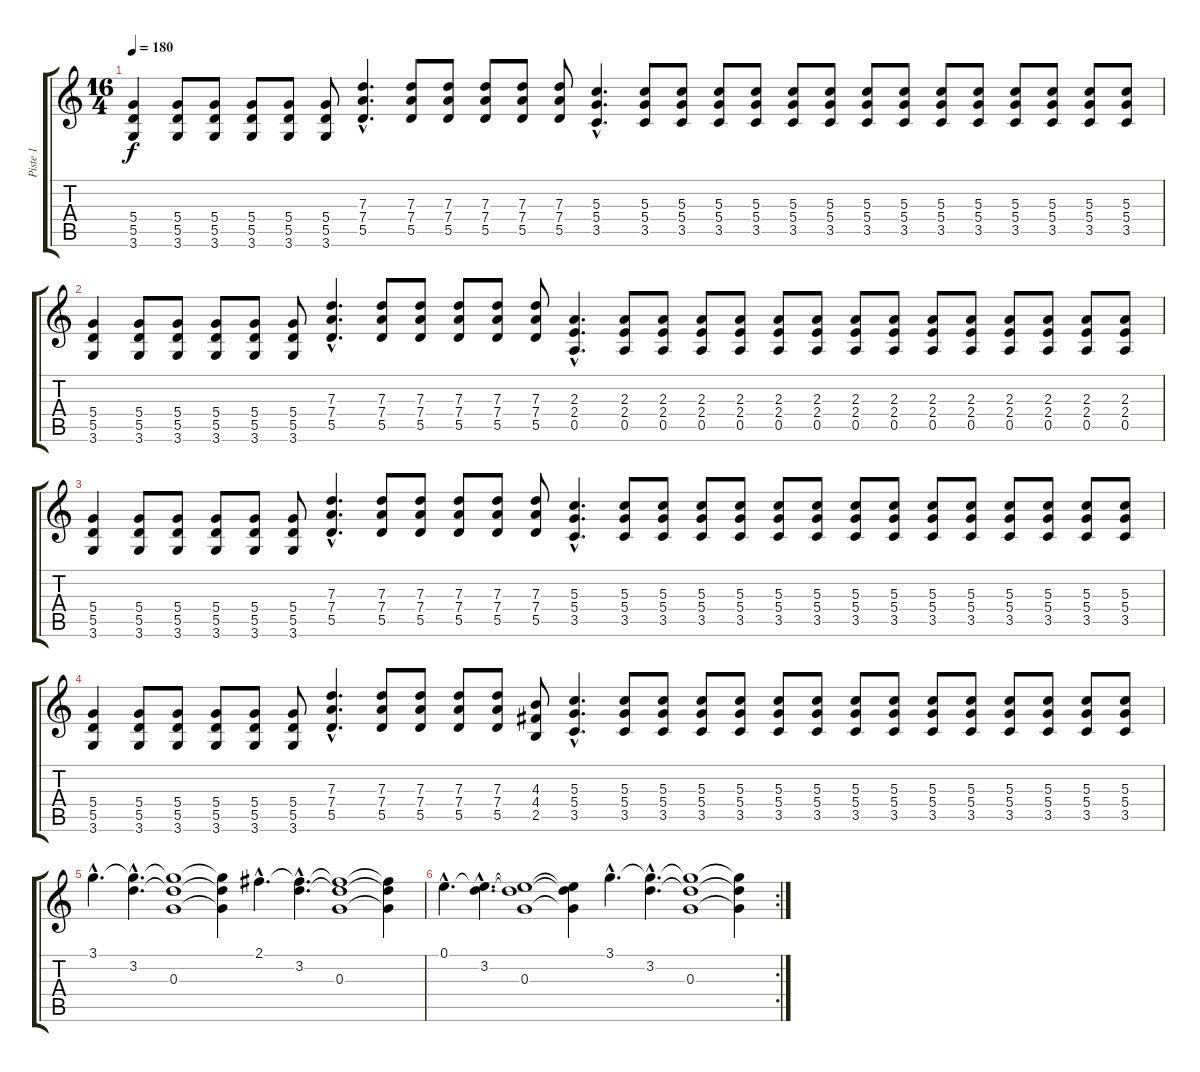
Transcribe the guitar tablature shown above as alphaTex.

\track ("Piste 1" "Piste 1") {instrument electricguitarmuted}
\staff {score tabs}
\tuning (E4 B3 G3 D3 A2 E2) {hide}
\ts (16 4)
\tempo 180
\clef g2
\ks c
(5.4 5.5 3.6).4{dy f} (5.4 5.5 3.6).8 (5.4 5.5 3.6).8 (5.4 5.5 3.6).8 (5.4 5.5 3.6).8 (5.4 5.5 3.6).8 (7.3{hac} 7.4{hac} 5.5{hac}).4{d} (7.3 7.4 5.5).8 (7.3 7.4 5.5).8 (7.3 7.4 5.5).8 (7.3 7.4 5.5).8 (7.3 7.4 5.5).8 (5.3{hac} 5.4{hac} 3.5{hac}).4{d} (5.3 5.4 3.5).8 (5.3 5.4 3.5).8 (5.3 5.4 3.5).8 (5.3 5.4 3.5).8 (5.3 5.4 3.5).8 (5.3 5.4 3.5).8 (5.3 5.4 3.5).8 (5.3 5.4 3.5).8 (5.3 5.4 3.5).8 (5.3 5.4 3.5).8 (5.3 5.4 3.5).8 (5.3 5.4 3.5).8 (5.3 5.4 3.5).8 (5.3 5.4 3.5).8 |
(5.4 5.5 3.6).4 (5.4 5.5 3.6).8 (5.4 5.5 3.6).8 (5.4 5.5 3.6).8 (5.4 5.5 3.6).8 (5.4 5.5 3.6).8 (7.3{hac} 7.4{hac} 5.5{hac}).4{d} (7.3 7.4 5.5).8 (7.3 7.4 5.5).8 (7.3 7.4 5.5).8 (7.3 7.4 5.5).8 (7.3 7.4 5.5).8 (2.3{hac} 2.4{hac} 0.5{hac}).4{d} (2.3 2.4 0.5).8 (2.3 2.4 0.5).8 (2.3 2.4 0.5).8 (2.3 2.4 0.5).8 (2.3 2.4 0.5).8 (2.3 2.4 0.5).8 (2.3 2.4 0.5).8 (2.3 2.4 0.5).8 (2.3 2.4 0.5).8 (2.3 2.4 0.5).8 (2.3 2.4 0.5).8 (2.3 2.4 0.5).8 (2.3 2.4 0.5).8 (2.3 2.4 0.5).8 |
(5.4 5.5 3.6).4 (5.4 5.5 3.6).8 (5.4 5.5 3.6).8 (5.4 5.5 3.6).8 (5.4 5.5 3.6).8 (5.4 5.5 3.6).8 (7.3{hac} 7.4{hac} 5.5{hac}).4{d} (7.3 7.4 5.5).8 (7.3 7.4 5.5).8 (7.3 7.4 5.5).8 (7.3 7.4 5.5).8 (7.3 7.4 5.5).8 (5.3{hac} 5.4{hac} 3.5{hac}).4{d} (5.3 5.4 3.5).8 (5.3 5.4 3.5).8 (5.3 5.4 3.5).8 (5.3 5.4 3.5).8 (5.3 5.4 3.5).8 (5.3 5.4 3.5).8 (5.3 5.4 3.5).8 (5.3 5.4 3.5).8 (5.3 5.4 3.5).8 (5.3 5.4 3.5).8 (5.3 5.4 3.5).8 (5.3 5.4 3.5).8 (5.3 5.4 3.5).8 (5.3 5.4 3.5).8 |
(5.4 5.5 3.6).4 (5.4 5.5 3.6).8 (5.4 5.5 3.6).8 (5.4 5.5 3.6).8 (5.4 5.5 3.6).8 (5.4 5.5 3.6).8 (7.3{hac} 7.4{hac} 5.5{hac}).4{d} (7.3 7.4 5.5).8 (7.3 7.4 5.5).8 (7.3 7.4 5.5).8 (7.3 7.4 5.5).8 (4.3 4.4 2.5).8 (5.3{hac} 5.4{hac} 3.5{hac}).4{d} (5.3 5.4 3.5).8 (5.3 5.4 3.5).8 (5.3 5.4 3.5).8 (5.3 5.4 3.5).8 (5.3 5.4 3.5).8 (5.3 5.4 3.5).8 (5.3 5.4 3.5).8 (5.3 5.4 3.5).8 (5.3 5.4 3.5).8 (5.3 5.4 3.5).8 (5.3 5.4 3.5).8 (5.3 5.4 3.5).8 (5.3 5.4 3.5).8 (5.3 5.4 3.5).8 |
3.1{hac}.4{d volume 13 instrument electricguitarjazz} (3.1{hac t} 3.2{hac}).4{d} (3.1{t} 3.2{t} 0.3).1 (3.1{t} 3.2{t} 0.3{t}).4 2.1{hac}.4{d} (2.1{hac t} 3.2{hac}).4{d} (2.1{t} 3.2{t} 0.3).1 (2.1{t} 3.2{t} 0.3{t}).4 |
\rc 2
0.1{hac}.4{d} (0.1{hac t} 3.2{hac}).4{d} (0.1{t} 3.2{t} 0.3).1 (0.1{t} 3.2{t} 0.3{t}).4 3.1{hac}.4{d} (3.1{hac t} 3.2{hac}).4{d} (3.1{t} 3.2{t} 0.3).1 (3.1{t} 3.2{t} 0.3{t}).4
